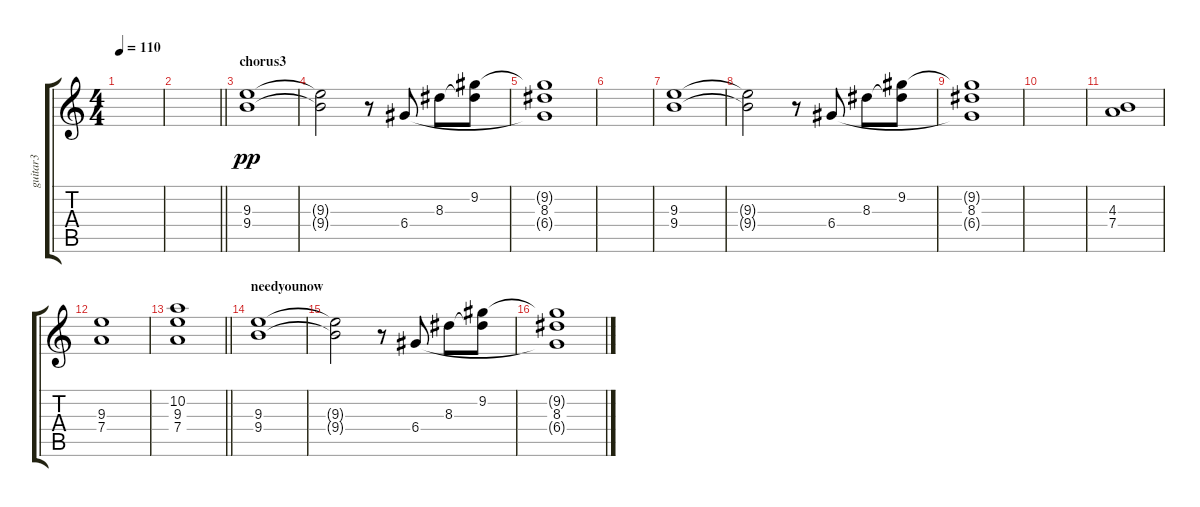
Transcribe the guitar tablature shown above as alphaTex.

\track ("guitar3" "guitar3") {instrument distortionguitar}
\staff {score tabs}
\tuning (E4 B3 G3 D3 A2 E2) {hide}
\ts (4 4)
\tempo 110
\clef g2
\ks c
|
\barLineRight lightlight
|
\section ("" "chorus3")
(9.3 9.4).1{dy pp} |
(9.3{t} 9.4{t}).2 r.8 6.4.8 8.3.8 (9.2 8.3{t}).8 |
(9.2{t} 8.3 6.4{t}).1 |
|
(9.3 9.4).1 |
(9.3{t} 9.4{t}).2 r.8 6.4.8 8.3.8 (9.2 8.3{t}).8 |
(9.2{t} 8.3 6.4{t}).1 |
|
(4.3 7.4).1 |
(9.3 7.4).1 |
\barLineRight lightlight
(10.2 9.3 7.4).1 |
\section ("" "needyounow")
(9.3 9.4).1 |
(9.3{t} 9.4{t}).2 r.8 6.4.8 8.3.8 (9.2 8.3{t}).8 |
(9.2{t} 8.3 6.4{t}).1
